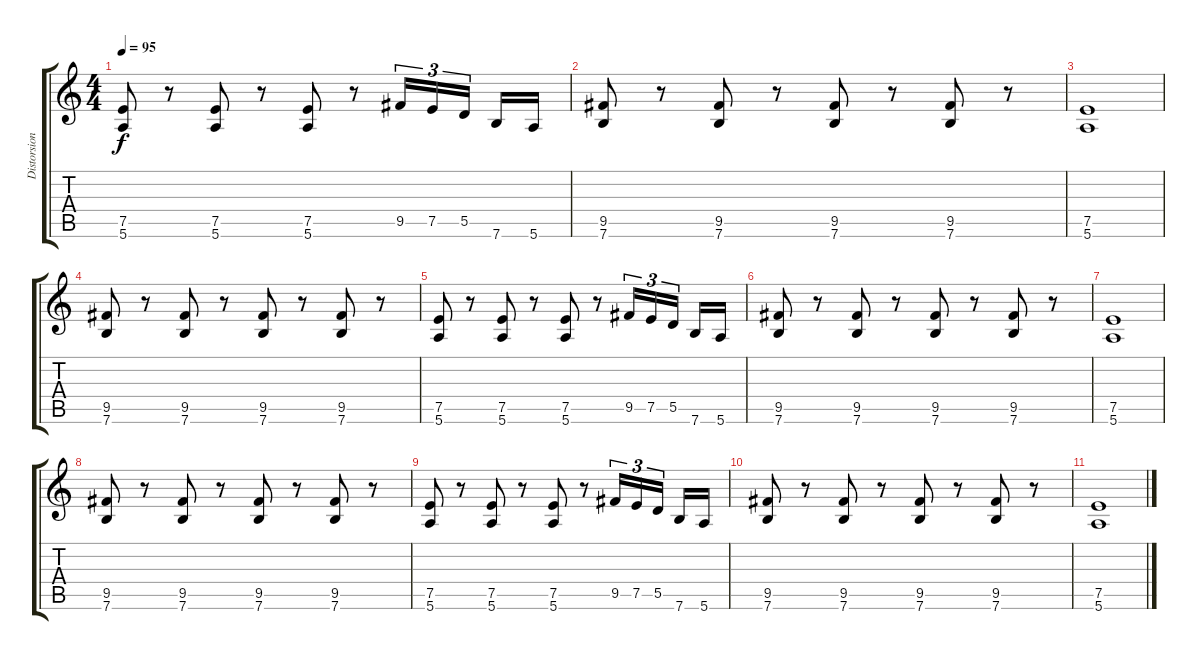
\track ("Distorsion 1" "Distorsion") {instrument overdrivenguitar}
\staff {score tabs}
\tuning (E4 B3 G3 D3 A2 E2) {hide}
\ts (4 4)
\tempo 95
\clef g2
\ks c
(7.5 5.6).8{dy f} r.8 (7.5 5.6).8 r.8 (7.5 5.6).8 r.8 9.5.16{tu (3 2)} 7.5.16{tu (3 2)} 5.5.16{tu (3 2)} 7.6.16 5.6.16 |
(9.5 7.6).8 r.8 (9.5 7.6).8 r.8 (9.5 7.6).8 r.8 (9.5 7.6).8 r.8 |
(7.5 5.6).1 |
(9.5 7.6).8 r.8 (9.5 7.6).8 r.8 (9.5 7.6).8 r.8 (9.5 7.6).8 r.8 |
(7.5 5.6).8 r.8 (7.5 5.6).8 r.8 (7.5 5.6).8 r.8 9.5.16{tu (3 2)} 7.5.16{tu (3 2)} 5.5.16{tu (3 2)} 7.6.16 5.6.16 |
(9.5 7.6).8{volume 12} r.8 (9.5 7.6).8 r.8 (9.5 7.6).8 r.8 (9.5 7.6).8 r.8 |
(7.5 5.6).1{volume 11} |
(9.5 7.6).8{volume 12} r.8 (9.5 7.6).8 r.8 (9.5 7.6).8{volume 10} r.8 (9.5 7.6).8 r.8 |
(7.5 5.6).8{volume 9} r.8 (7.5 5.6).8 r.8 (7.5 5.6).8{volume 7} r.8 9.5.16{tu (3 2)} 7.5.16{tu (3 2)} 5.5.16{tu (3 2)} 7.6.16 5.6.16 |
(9.5 7.6).8{volume 6} r.8 (9.5 7.6).8 r.8{volume 5} (9.5 7.6).8 r.8 (9.5 7.6).8{volume 4} r.8 |
(7.5 5.6).1{volume 2}
